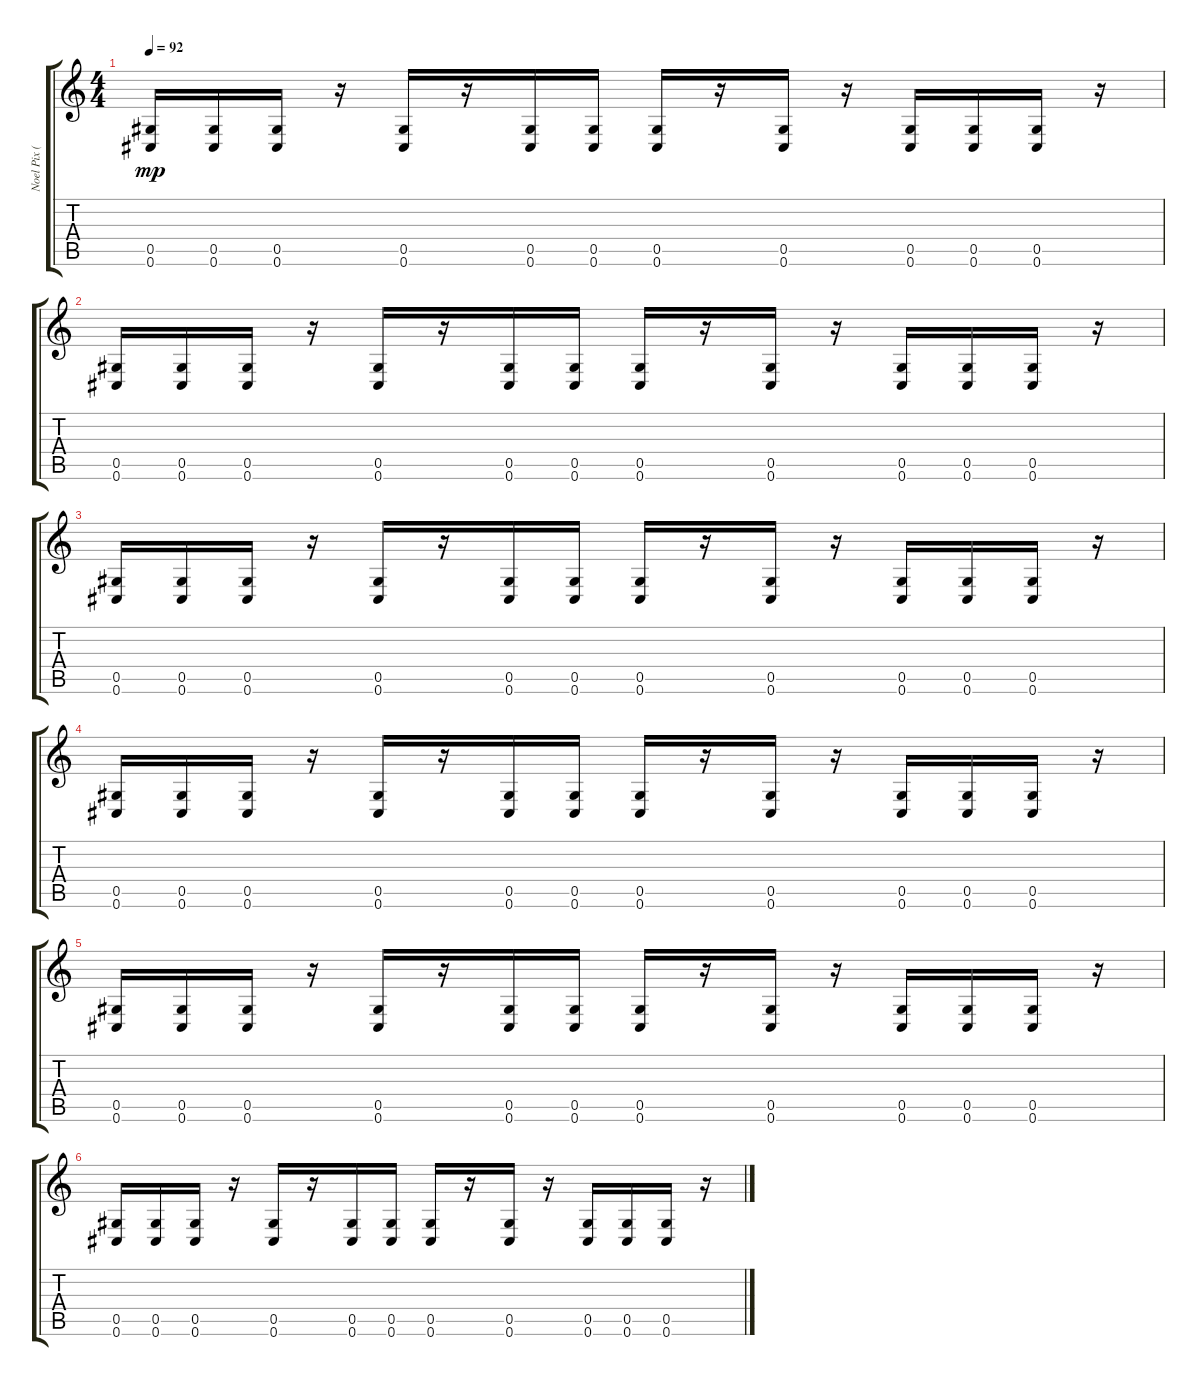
\track ("Noel Pix ( distortion )" "Noel Pix (") {instrument distortionguitar}
\staff {score tabs}
\tuning (Eb4 Bb3 Gb3 Db3 Ab2 Db2) {hide}
\ts (4 4)
\tempo 92
\clef g2
\ks c
(0.5 0.6).16{dy mp} (0.5 0.6).16 (0.5 0.6).16 r.16 (0.5 0.6).16 r.16 (0.5 0.6).16 (0.5 0.6).16 (0.5 0.6).16 r.16 (0.5 0.6).16 r.16 (0.5 0.6).16 (0.5 0.6).16 (0.5 0.6).16 r.16 |
(0.5 0.6).16 (0.5 0.6).16 (0.5 0.6).16 r.16 (0.5 0.6).16 r.16 (0.5 0.6).16 (0.5 0.6).16 (0.5 0.6).16 r.16 (0.5 0.6).16 r.16 (0.5 0.6).16 (0.5 0.6).16 (0.5 0.6).16 r.16 |
(0.5 0.6).16 (0.5 0.6).16 (0.5 0.6).16 r.16 (0.5 0.6).16 r.16 (0.5 0.6).16 (0.5 0.6).16 (0.5 0.6).16 r.16 (0.5 0.6).16 r.16 (0.5 0.6).16 (0.5 0.6).16 (0.5 0.6).16 r.16 |
(0.5 0.6).16 (0.5 0.6).16 (0.5 0.6).16 r.16 (0.5 0.6).16 r.16 (0.5 0.6).16 (0.5 0.6).16 (0.5 0.6).16 r.16 (0.5 0.6).16 r.16 (0.5 0.6).16 (0.5 0.6).16 (0.5 0.6).16 r.16 |
(0.5 0.6).16 (0.5 0.6).16 (0.5 0.6).16 r.16 (0.5 0.6).16 r.16 (0.5 0.6).16 (0.5 0.6).16 (0.5 0.6).16 r.16 (0.5 0.6).16 r.16 (0.5 0.6).16 (0.5 0.6).16 (0.5 0.6).16 r.16 |
(0.5 0.6).16 (0.5 0.6).16 (0.5 0.6).16 r.16 (0.5 0.6).16 r.16 (0.5 0.6).16 (0.5 0.6).16 (0.5 0.6).16 r.16 (0.5 0.6).16 r.16 (0.5 0.6).16 (0.5 0.6).16 (0.5 0.6).16 r.16
